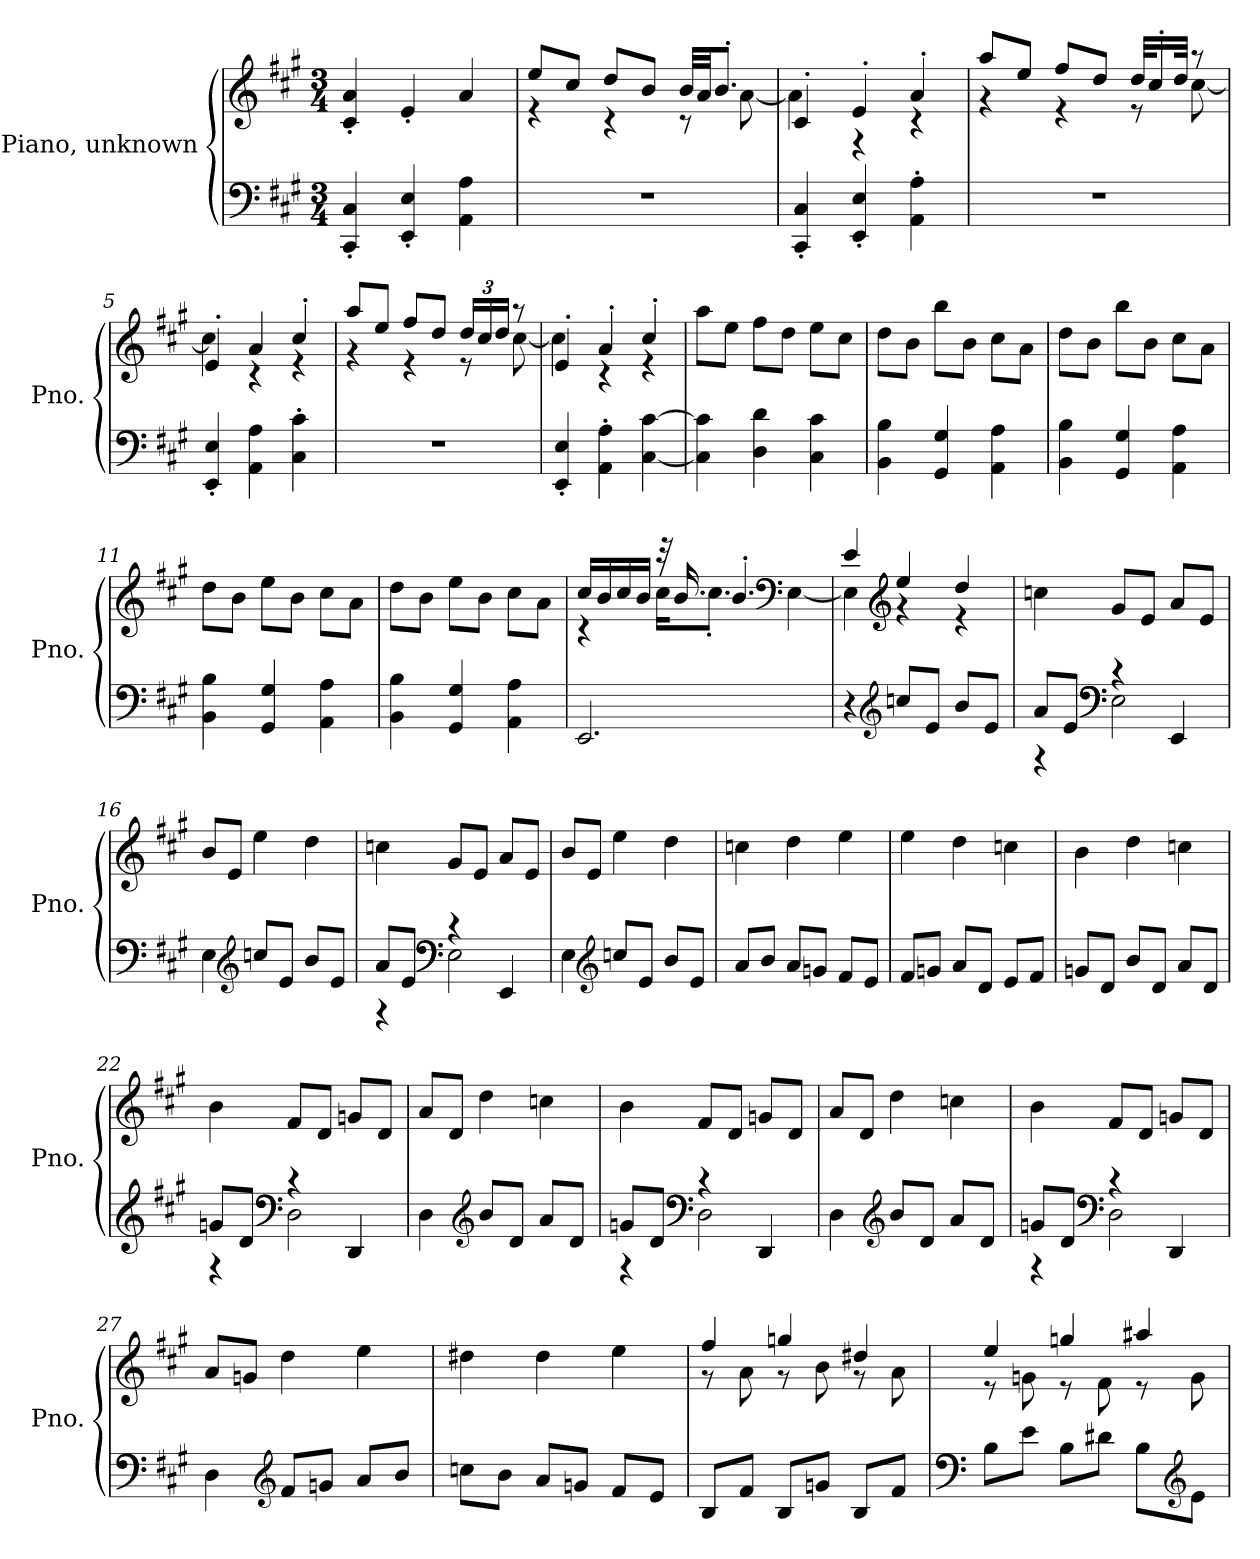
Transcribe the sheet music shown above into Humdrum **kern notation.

**kern	**kern
*part1	*part1
*staff2	*staff1
*I"Piano, unknown	*
*I'Pno.	*
*clefF4	*clefG2
*k[f#c#g#]	*k[f#c#g#]
*M3/4	*M3/4
*MM190	*MM190
=1	=1
4CC#/' 4C#/'	4c#/' 4a/'
4EE/' 4E/'	4e'/
4AA\ 4A\	4a/
=2	=2
*	*^
2.r	8ee/L	4r
.	8cc#/J	.
.	8dd/L	4r
.	8b/J	.
.	32b/LLL	8r
.	32a/JJ	.
.	8.b'/J	.
.	.	[8a\
=3	=3	=3
4CC#/' 4C#/'	4c#'/	4a\]
4EE/' 4E/'	4e'/	4r
4AA\' 4A\'	4a'/	4r
=4	=4	=4
2.r	8aa/L	4r
.	8ee/J	.
.	8ff#/L	4r
.	8dd/J	.
.	32dd/KLL	8r
.	16cc#'/	.
.	32dd/JJk	.
.	8r	[8cc#\
=5	=5	=5
4EE/' 4E/'	4e'/	4cc#\]
4AA\ 4A\	4a/	4r
4C#\' 4c#\'	4cc#'/	4r
=6	=6	=6
2.r	8aa/L	4r
.	8ee/J	.
.	8ff#/L	4r
.	8dd/J	.
*	*Xbrackettup	*
.	24dd/LL	8r
.	24cc#/	.
.	24dd/JJ	.
.	8r	[8cc#\
!!LO:LB:g=z	!!
=7	=7	=7
4EE/' 4E/'	4e'/	4cc#\]
4AA\' 4A\'	4a'/	4r
[4C#\ [4c#\	4cc#'/	4r
*	*v	*v
=8	=8
4C#\] 4c#\]	8aa\L
.	8ee\J
4D\ 4d\	8ff#\L
.	8dd\J
4C#\ 4c#\	8ee\L
.	8cc#\J
=9	=9
4BB\ 4B\	8dd\L
.	8b\J
4GG#/ 4G#/	8bb\L
.	8b\J
4AA\ 4A\	8cc#\L
.	8a\J
=10	=10
4BB\ 4B\	8dd\L
.	8b\J
4GG#/ 4G#/	8bb\L
.	8b\J
4AA\ 4A\	8cc#\L
.	8a\J
=11	=11
4BB\ 4B\	8dd\L
.	8b\J
4GG#/ 4G#/	8ee\L
.	8b\J
4AA\ 4A\	8cc#\L
.	8a\J
=12	=12
4BB\ 4B\	8dd\L
.	8b\J
4GG#/ 4G#/	8ee\L
.	8b\J
4AA\ 4A\	8cc#\L
.	8a\J
!!LO:LB:g=z
=13	=13
*	*^
2.EE/	16cc#/LL	4r
.	16b/	.
.	16cc#/	.
.	16b/JJ	.
.	32r	16cc#\KL
.	16.b/	.
.	.	8.cc#'\J
.	4.b'/	.
*	*clefF4	*
.	.	[4E\
=14	=14	=14
4r	4e/	4E\]
*clefG2	*clefG2	*
8ccn/L	4ee/	4r
8e/J	.	.
8b/L	4dd/	4r
8e/J	.	.
*	*v	*v
=15	=15
*^	*
8a/L	4r	4ccn\
8e/J	.	.
*clefF4	*	*
4r	2E\	8g#/L
.	.	8e/J
4EE/	.	8a/L
.	.	8e/J
*v	*v	*
=16	=16
4E\	8b/L
.	8e/J
*clefG2	*
8ccn/L	4ee\
8e/J	.
8b/L	4dd\
8e/J	.
!!LO:LB:g=z
=17	=17
*^	*
8a/L	4r	4ccn\
8e/J	.	.
*clefF4	*	*
4r	2E\	8g#/L
.	.	8e/J
4EE/	.	8a/L
.	.	8e/J
*v	*v	*
=18	=18
4E\	8b/L
.	8e/J
*clefG2	*
8ccn/L	4ee\
8e/J	.
8b/L	4dd\
8e/J	.
=19	=19
8a/L	4ccn\
8b/J	.
8a/L	4dd\
8gn/J	.
8f#/L	4ee\
8e/J	.
=20	=20
8f#/L	4ee\
8gn/J	.
8a/L	4dd\
8d/J	.
8e/L	4ccn\
8f#/J	.
=21	=21
8gn/L	4b\
8d/J	.
8b/L	4dd\
8d/J	.
8a/L	4ccn\
8d/J	.
!!LO:LB:g=z
=22	=22
*^	*
8gn/L	4r	4b\
8d/J	.	.
*clefF4	*	*
4r	2D\	8f#/L
.	.	8d/J
4DD/	.	8gn/L
.	.	8d/J
*v	*v	*
=23	=23
4D\	8a/L
.	8d/J
*clefG2	*
8b/L	4dd\
8d/J	.
8a/L	4ccn\
8d/J	.
=24	=24
*^	*
8gn/L	4r	4b\
8d/J	.	.
*clefF4	*	*
4r	2D\	8f#/L
.	.	8d/J
4DD/	.	8gn/L
.	.	8d/J
*v	*v	*
=25	=25
4D\	8a/L
.	8d/J
*clefG2	*
8b/L	4dd\
8d/J	.
8a/L	4ccn\
8d/J	.
=26	=26
*^	*
8gn/L	4r	4b\
8d/J	.	.
*clefF4	*	*
4r	2D\	8f#/L
.	.	8d/J
4DD/	.	8gn/L
.	.	8d/J
*v	*v	*
!!LO:LB:g=z
=27	=27
4D\	8a/L
.	8gn/J
*clefG2	*
8f#/L	4dd\
8gn/J	.
8a/L	4ee\
8b/J	.
=28	=28
8ccn\L	4dd#X\
8b\J	.
8a/L	4dd#\
8gn/J	.
8f#/L	4ee\
8e/J	.
=29	=29
*	*^
8B/L	4ff#/	8r
8f#/J	.	8a\
8B/L	4ggn/	8r
8gn/J	.	8b\
8B/L	4dd#X/	8r
8f#/J	.	8a\
=30	=30	=30
*clefF4	*	*
8B\L	4ee/	8r
8e\J	.	8gn\
8B\L	4ggn/	8r
8d#X\J	.	8f#\
8B\L	4aa#X/	8r
*clefG2	*	*
8e\J	.	8g\
*	*v	*v
=	=
*-	*-
